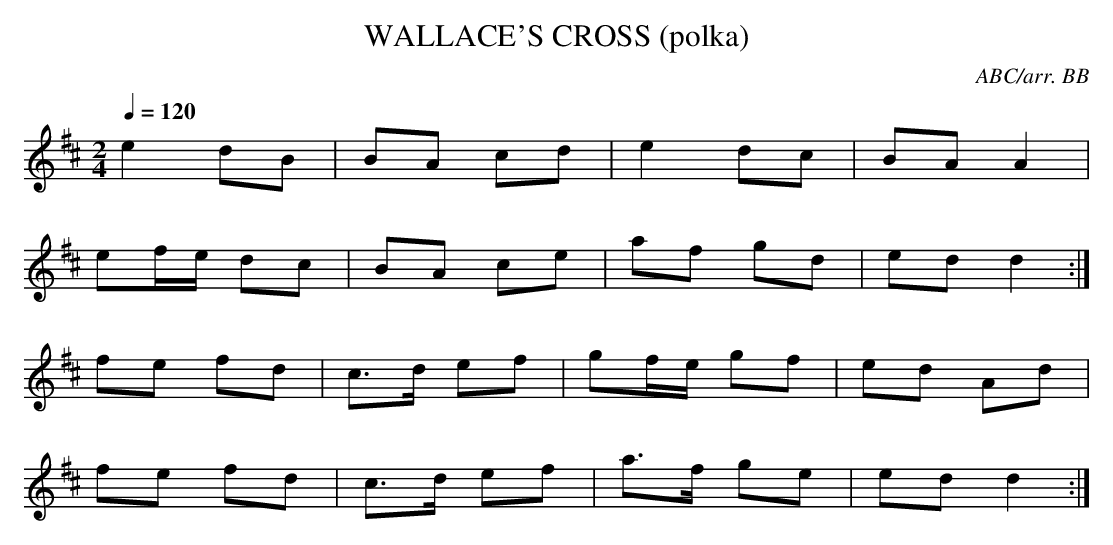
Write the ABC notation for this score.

X:1
T:WALLACE'S CROSS (polka)
C:ABC/arr. BB
L:1/8
M:2/4
Q:1/4=120
K:D
e2 dB|BA cd|e2 dc|BA A2|
ef/e/ dc|BA ce|af gd|ed d2:|
fe fd|c>d ef|gf/e/ gf|ed Ad|
fe fd|c>d ef|a>f ge|ed d2:|
